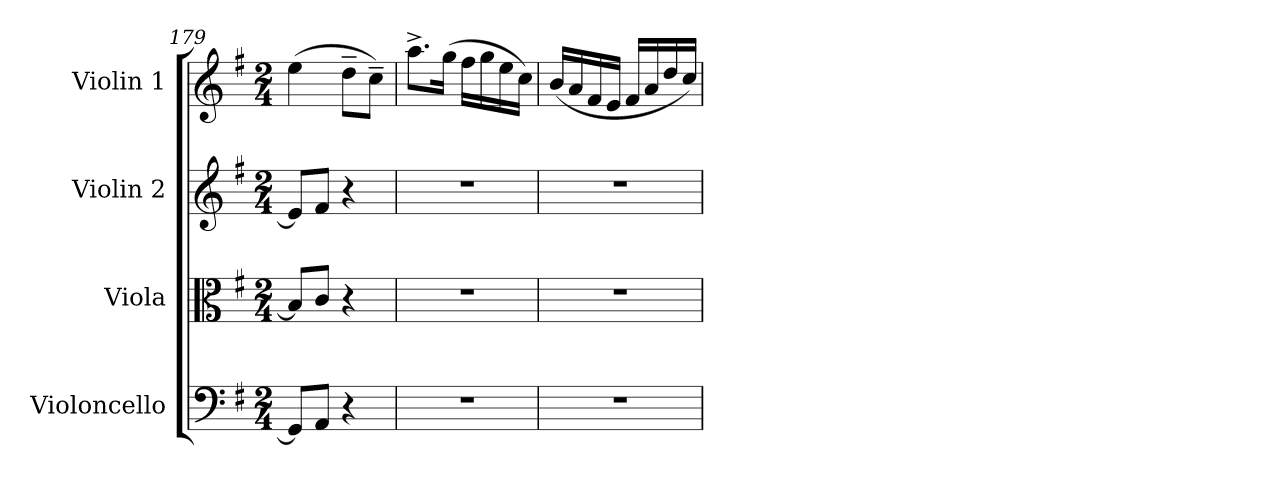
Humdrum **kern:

**kern	**kern	**kern	**kern
*part4	*part3	*part2	*part1
*staff4	*staff3	*staff2	*staff1
*I"Violoncello	*I"Viola	*I"Violin 2	*I"Violin 1
*I'Vc	*I'Vla	*I'Vln	*I'Vln
*clefF4	*clefC3	*clefG2	*clefG2
*k[f#]	*k[f#]	*k[f#]	*k[f#]
*M2/4	*M2/4	*M2/4	*M2/4
=179	=179	=179	=179
8GG/L]	8B/L]	8e/L]	(4ee\
8AA/J	8c/J	8f#/J	.
4r	4r	4r	8dd~\L
.	.	.	8cc~\J)
=180	=180	=180	=180
2r	2r	2r	8.aa^\L
.	.	.	(16gg\Jk
.	.	.	16ff#\LL
.	.	.	16gg\
.	.	.	16ee\
.	.	.	16cc\JJ)
=181	=181	=181	=181
2r	2r	2r	(16b/LL
.	.	.	16a/
.	.	.	16f#/
.	.	.	16e/JJ
.	.	.	16f#/LL
.	.	.	16a/
.	.	.	16dd/
.	.	.	16cc/JJ)
=	=	=	=
*-	*-	*-	*-
